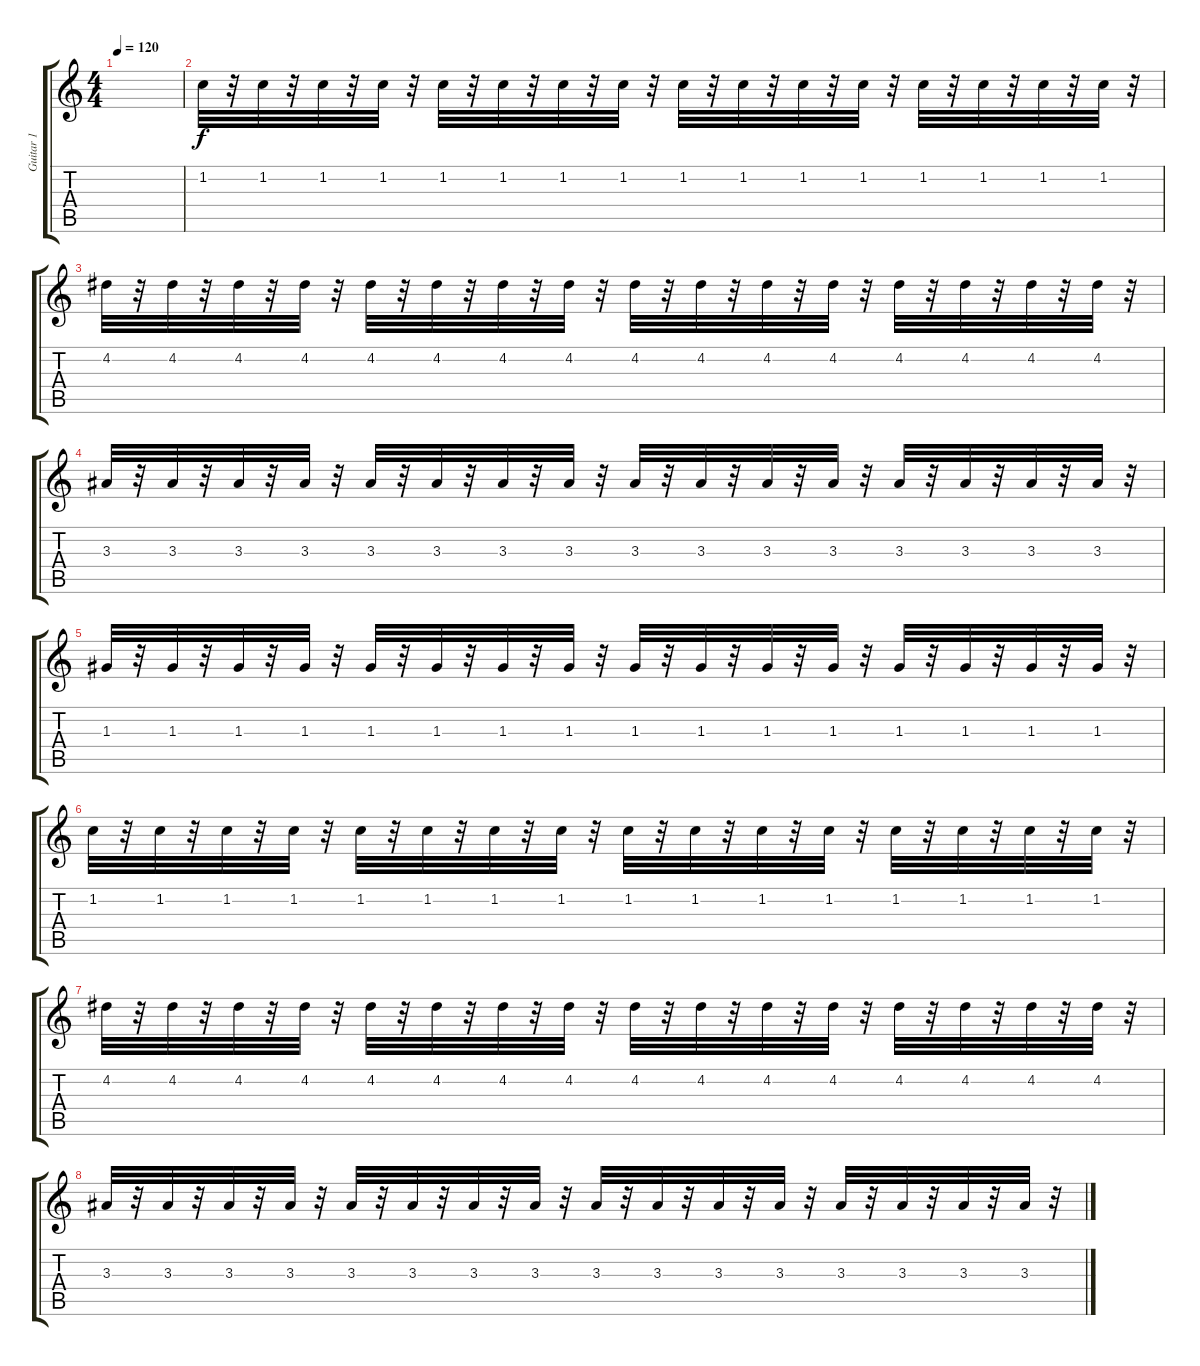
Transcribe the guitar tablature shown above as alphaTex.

\track ("Guitar 1" "Guitar 1") {instrument electricguitarjazz}
\staff {score tabs}
\tuning (E4 B3 G3 D3 A2 E2) {hide}
\ts (4 4)
\tempo 120
\clef g2
\ks c
|
1.2.32 r.32 1.2.32 r.32 1.2.32 r.32 1.2.32 r.32 1.2.32 r.32 1.2.32 r.32 1.2.32 r.32 1.2.32 r.32 1.2.32 r.32 1.2.32 r.32 1.2.32 r.32 1.2.32 r.32 1.2.32 r.32 1.2.32 r.32 1.2.32 r.32 1.2.32 r.32 |
4.2.32 r.32 4.2.32 r.32 4.2.32 r.32 4.2.32 r.32 4.2.32 r.32 4.2.32 r.32 4.2.32 r.32 4.2.32 r.32 4.2.32 r.32 4.2.32 r.32 4.2.32 r.32 4.2.32 r.32 4.2.32 r.32 4.2.32 r.32 4.2.32 r.32 4.2.32 r.32 |
3.3.32 r.32 3.3.32 r.32 3.3.32 r.32 3.3.32 r.32 3.3.32 r.32 3.3.32 r.32 3.3.32 r.32 3.3.32 r.32 3.3.32 r.32 3.3.32 r.32 3.3.32 r.32 3.3.32 r.32 3.3.32 r.32 3.3.32 r.32 3.3.32 r.32 3.3.32 r.32 |
1.3.32 r.32 1.3.32 r.32 1.3.32 r.32 1.3.32 r.32 1.3.32 r.32 1.3.32 r.32 1.3.32 r.32 1.3.32 r.32 1.3.32 r.32 1.3.32 r.32 1.3.32 r.32 1.3.32 r.32 1.3.32 r.32 1.3.32 r.32 1.3.32 r.32 1.3.32 r.32 |
1.2.32 r.32 1.2.32 r.32 1.2.32 r.32 1.2.32 r.32 1.2.32 r.32 1.2.32 r.32 1.2.32 r.32 1.2.32 r.32 1.2.32 r.32 1.2.32 r.32 1.2.32 r.32 1.2.32 r.32 1.2.32 r.32 1.2.32 r.32 1.2.32 r.32 1.2.32 r.32 |
4.2.32 r.32 4.2.32 r.32 4.2.32 r.32 4.2.32 r.32 4.2.32 r.32 4.2.32 r.32 4.2.32 r.32 4.2.32 r.32 4.2.32 r.32 4.2.32 r.32 4.2.32 r.32 4.2.32 r.32 4.2.32 r.32 4.2.32 r.32 4.2.32 r.32 4.2.32 r.32 |
3.3.32 r.32 3.3.32 r.32 3.3.32 r.32 3.3.32 r.32 3.3.32 r.32 3.3.32 r.32 3.3.32 r.32 3.3.32 r.32 3.3.32 r.32 3.3.32 r.32 3.3.32 r.32 3.3.32 r.32 3.3.32 r.32 3.3.32 r.32 3.3.32 r.32 3.3.32 r.32
